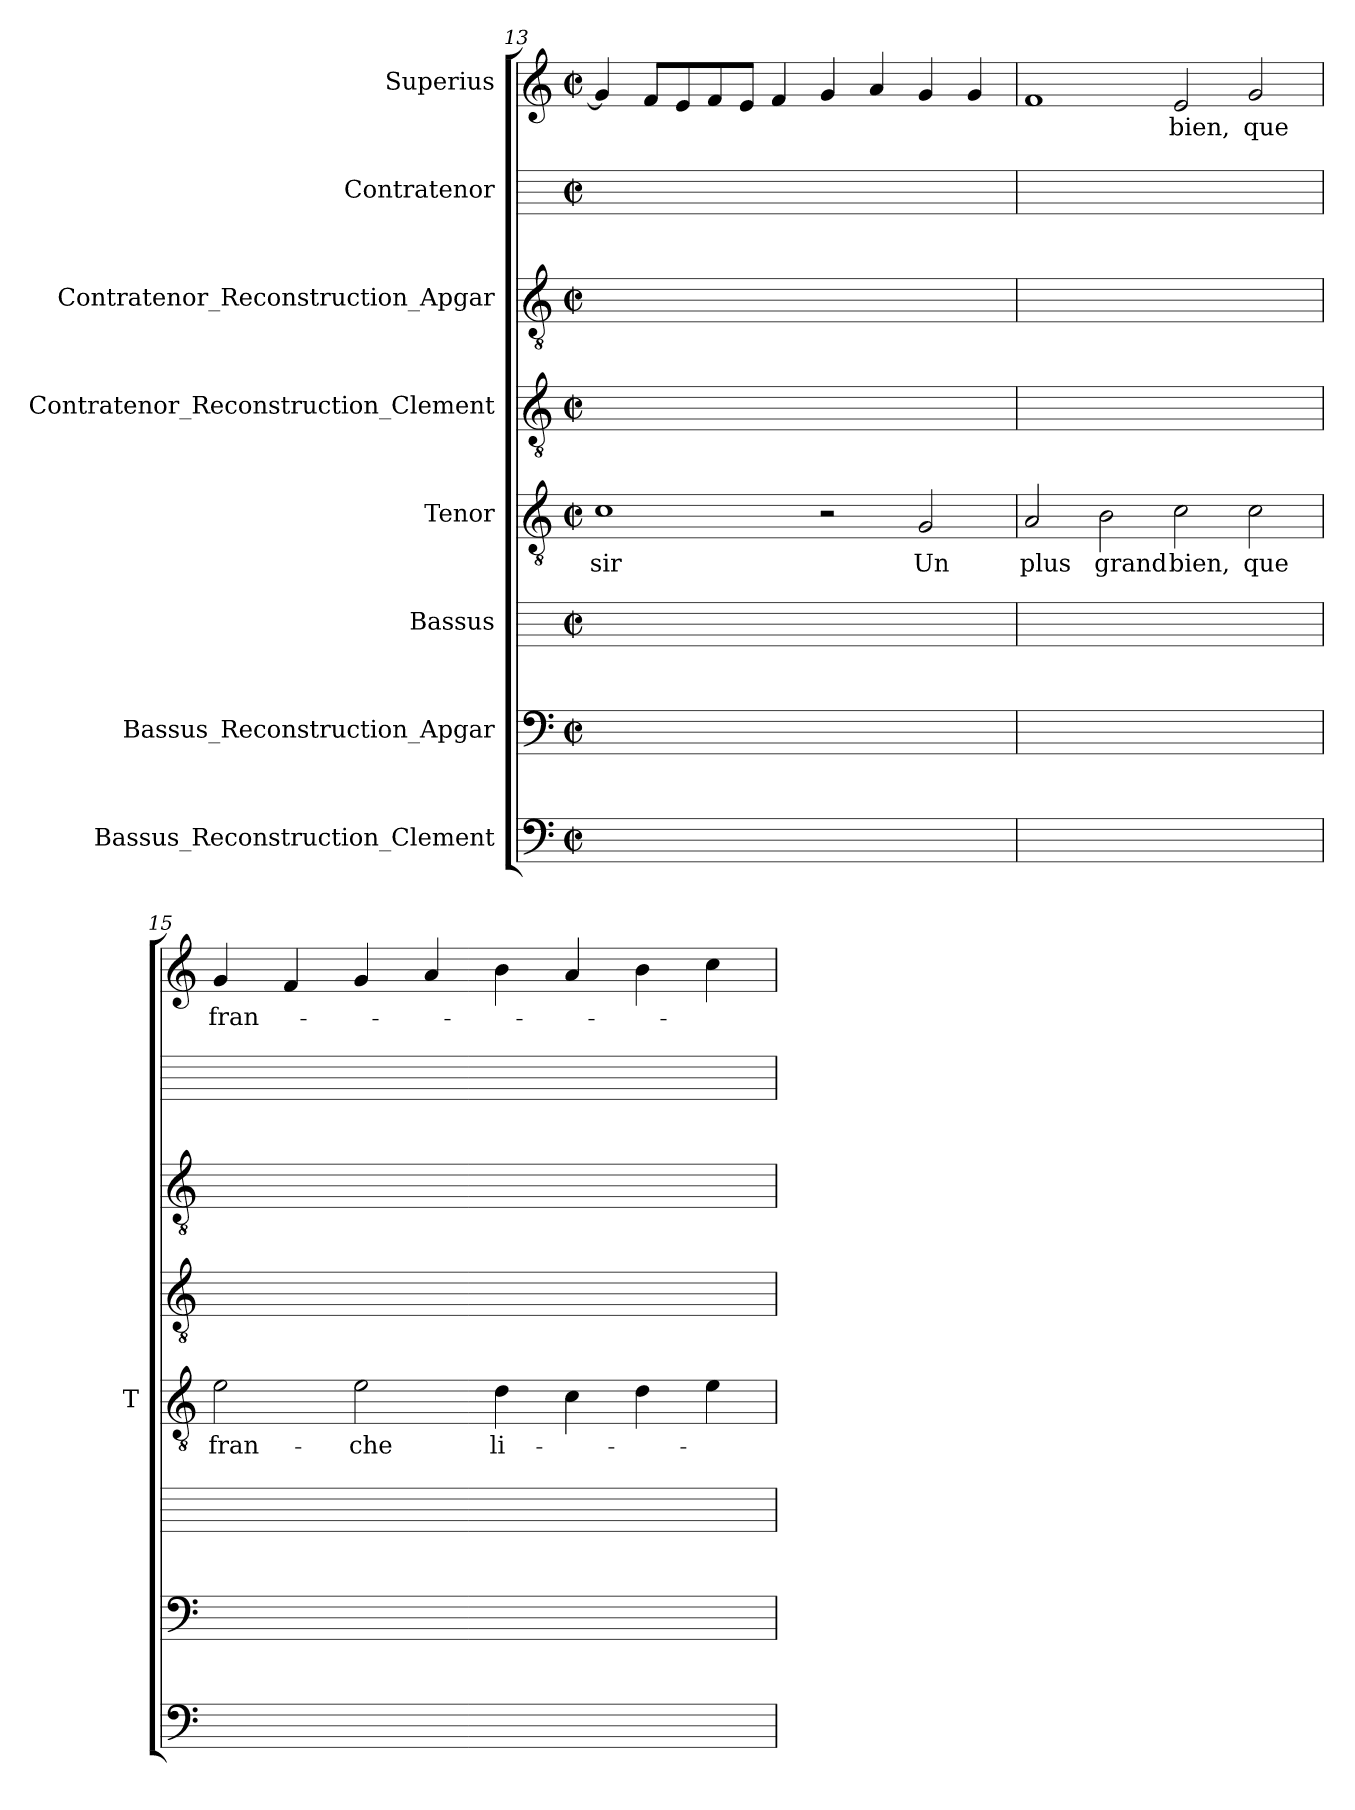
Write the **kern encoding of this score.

**kern	**kern	**kern	**kern	**text	**kern	**kern	**kern	**kern	**text
*part8	*part7	*part6	*part5	*part5	*part4	*part3	*part2	*part1	*part1
*staff8	*staff7	*staff6	*staff5	*staff5	*staff4	*staff3	*staff2	*staff1	*staff1
*I"Bassus_Reconstruction_Clement	*I"Bassus_Reconstruction_Apgar	*I"Bassus	*I"Tenor	*	*I"Contratenor_Reconstruction_Clement	*I"Contratenor_Reconstruction_Apgar	*I"Contratenor	*I"Superius	*
*	*	*	*I'T	*	*	*	*	*	*
*clefF4	*clefF4	*	*clefGv2	*	*clefGv2	*clefGv2	*	*clefG2	*
*k[]	*k[]	*	*k[]	*	*k[]	*k[]	*	*k[]	*
*C:	*C:	*	*C:	*	*C:	*C:	*	*C:	*
*M2/2	*M2/2	*M2/2	*M2/2	*	*M2/2	*M2/2	*M2/2	*M2/2	*
*met(c|)	*met(c|)	*met(c|)	*met(c|)	*	*met(c|)	*met(c|)	*met(c|)	*met(c|)	*
=13	=13	=13	=13	=13	=13	=13	=13	=13	=13
0ryy	0ryy	0ryy	1c	-sir	0ryy	0ryy	0ryy	4g]	.
.	.	.	.	.	.	.	.	8fL	.
.	.	.	.	.	.	.	.	8e	.
.	.	.	.	.	.	.	.	8f	.
.	.	.	.	.	.	.	.	8eJ	.
.	.	.	.	.	.	.	.	4f	.
.	.	.	2r	.	.	.	.	4g	.
.	.	.	.	.	.	.	.	4a	.
.	.	.	2G	-Un	.	.	.	4g	.
.	.	.	.	.	.	.	.	4g	.
=14	=14	=14	=14	=14	=14	=14	=14	=14	=14
0ryy	0ryy	0ryy	2A	-plus	0ryy	0ryy	0ryy	1f	.
.	.	.	2B	-grand	.	.	.	.	.
.	.	.	2c	-bien,	.	.	.	2e	-bien,
.	.	.	2c	-que	.	.	.	2g	-que
!!LO:LB:g=z
=15	=15	=15	=15	=15	=15	=15	=15	=15	=15
0ryy	0ryy	0ryy	2e	fran-	0ryy	0ryy	0ryy	4g	fran-
.	.	.	.	.	.	.	.	4f	.
.	.	.	2e	-che	.	.	.	4g	.
.	.	.	.	.	.	.	.	4a	.
.	.	.	4d	li-	.	.	.	4b	.
.	.	.	4c	.	.	.	.	4a	.
.	.	.	4d	.	.	.	.	4b	.
.	.	.	4e	.	.	.	.	4cc	.
=	=	=	=	=	=	=	=	=	=
*-	*-	*-	*-	*-	*-	*-	*-	*-	*-
